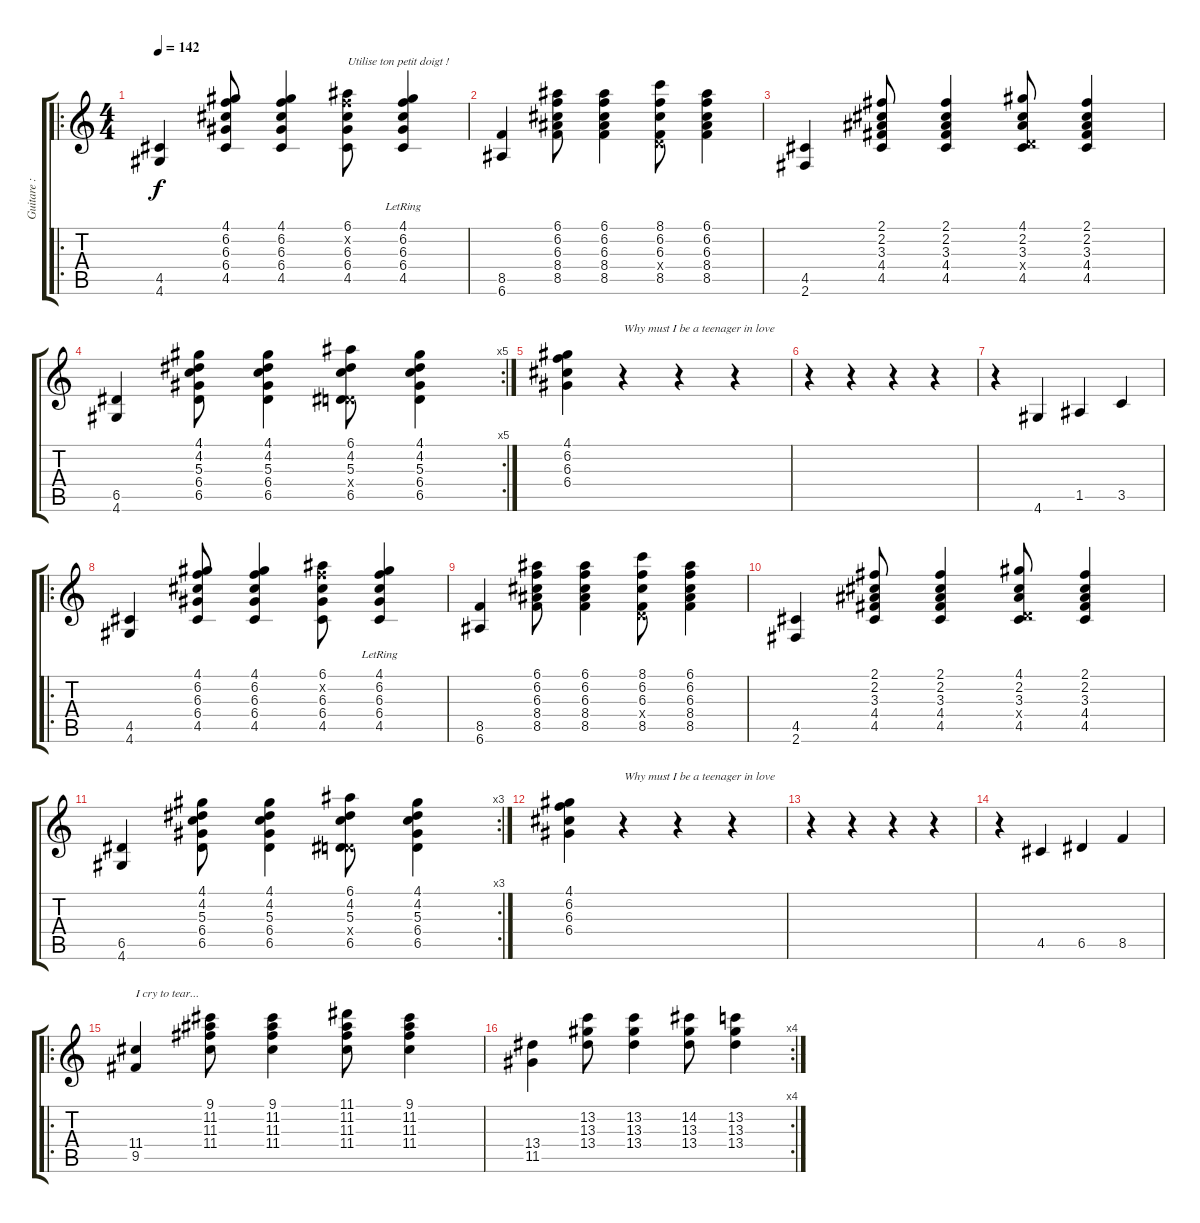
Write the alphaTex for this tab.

\track ("Guitare : John Frusciante" "Guitare : ") {instrument acousticguitarsteel}
\staff {score tabs}
\tuning (E4 B3 G3 D3 A2 E2) {hide}
\ro
\ts (4 4)
\tempo 142
\clef g2
\ks c
(4.5 4.6).4{dy f instrument acousticguitarsteel} (4.1 6.2 6.3 6.4 4.5).8 (4.1 6.2 6.3 6.4 4.5).4 (6.1 6.2{x} 6.3 6.4 4.5).8{txt "Utilise ton petit doigt !"} (4.1 6.2 6.3{lr} 6.4 4.5).4 |
(8.5 6.6).4 (6.1 6.2 6.3 8.4 8.5).8 (6.1 6.2 6.3 8.4 8.5).4 (8.1 6.2 6.3 0.4{x} 8.5).8 (6.1 6.2 6.3 8.4 8.5).4 |
(4.5 2.6).4 (2.1 2.2 3.3 4.4 4.5).8 (2.1 2.2 3.3 4.4 4.5).4 (4.1 2.2 3.3 0.4{x} 4.5).8 (2.1 2.2 3.3 4.4 4.5).4 |
\rc 5
(6.5 4.6).4 (4.1 4.2 5.3 6.4 6.5).8 (4.1 4.2 5.3 6.4 6.5).4 (6.1 4.2 5.3 0.4{x} 6.5).8 (4.1 4.2 5.3 6.4 6.5).4 |
(4.1 6.2 6.3 6.4).4 r.4{txt "Why must I be a teenager in love"} r.4 r.4 |
r.4 r.4 r.4 r.4 |
r.4 4.6.4 1.5.4 3.5.4 |
\ro
(4.5 4.6).4 (4.1 6.2 6.3 6.4 4.5).8 (4.1 6.2 6.3 6.4 4.5).4 (6.1 6.2{x} 6.3 6.4 4.5).8 (4.1 6.2 6.3{lr} 6.4 4.5).4 |
(8.5 6.6).4 (6.1 6.2 6.3 8.4 8.5).8 (6.1 6.2 6.3 8.4 8.5).4 (8.1 6.2 6.3 0.4{x} 8.5).8 (6.1 6.2 6.3 8.4 8.5).4 |
(4.5 2.6).4 (2.1 2.2 3.3 4.4 4.5).8 (2.1 2.2 3.3 4.4 4.5).4 (4.1 2.2 3.3 0.4{x} 4.5).8 (2.1 2.2 3.3 4.4 4.5).4 |
\rc 3
(6.5 4.6).4 (4.1 4.2 5.3 6.4 6.5).8 (4.1 4.2 5.3 6.4 6.5).4 (6.1 4.2 5.3 0.4{x} 6.5).8 (4.1 4.2 5.3 6.4 6.5).4 |
(4.1 6.2 6.3 6.4).4 r.4{txt "Why must I be a teenager in love"} r.4 r.4 |
r.4 r.4 r.4 r.4 |
r.4 4.5.4 6.5.4 8.5.4 |
\ro
(11.4 9.5).4{txt "I cry to tear..."} (9.1 11.2 11.3 11.4).8 (9.1 11.2 11.3 11.4).4 (11.1 11.2 11.3 11.4).8 (9.1 11.2 11.3 11.4).4 |
\rc 4
(13.4 11.5).4 (13.2 13.3 13.4).8 (13.2 13.3 13.4).4 (14.2 13.3 13.4).8 (13.2 13.3 13.4).4
